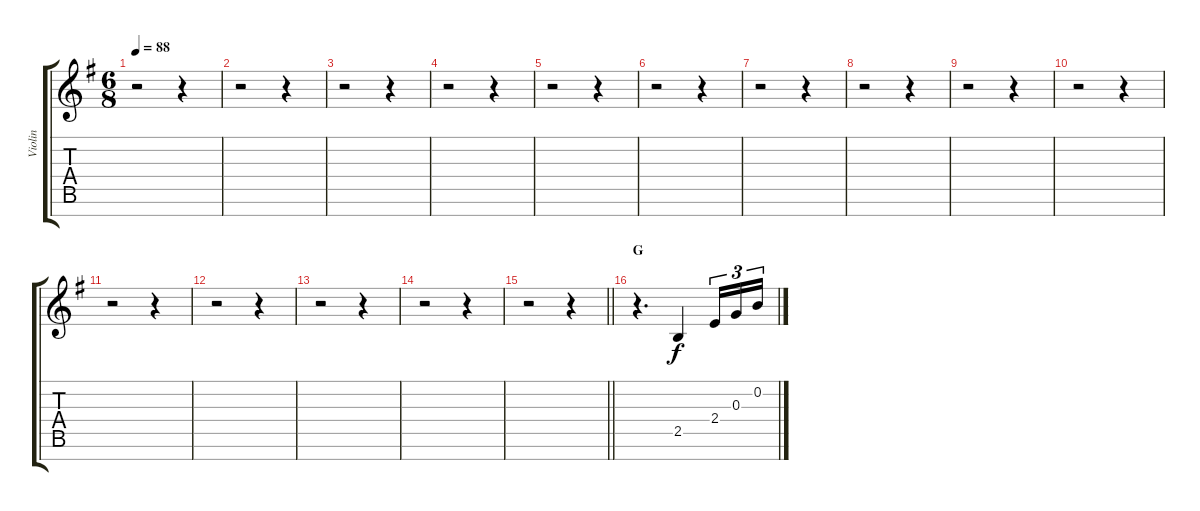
\track ("Violin" "Violin") {instrument violin}
\staff {score tabs}
\tuning (E5 B4 G4 D4 A3 E3 B2) {hide}
\ts (6 8)
\tempo 88
\clef g2
\ks g
r.2{dy f} r.4 |
r.2 r.4 |
r.2 r.4 |
r.2 r.4 |
r.2 r.4 |
r.2 r.4 |
r.2 r.4 |
r.2 r.4 |
r.2 r.4 |
r.2 r.4 |
r.2 r.4 |
r.2 r.4 |
r.2 r.4 |
r.2 r.4 |
\barLineRight lightlight
r.2 r.4 |
\section ("" "G")
r.4{d} 2.5.4 2.4.16{tu (3 2)} 0.3.16{tu (3 2)} 0.2.16{tu (3 2)}
